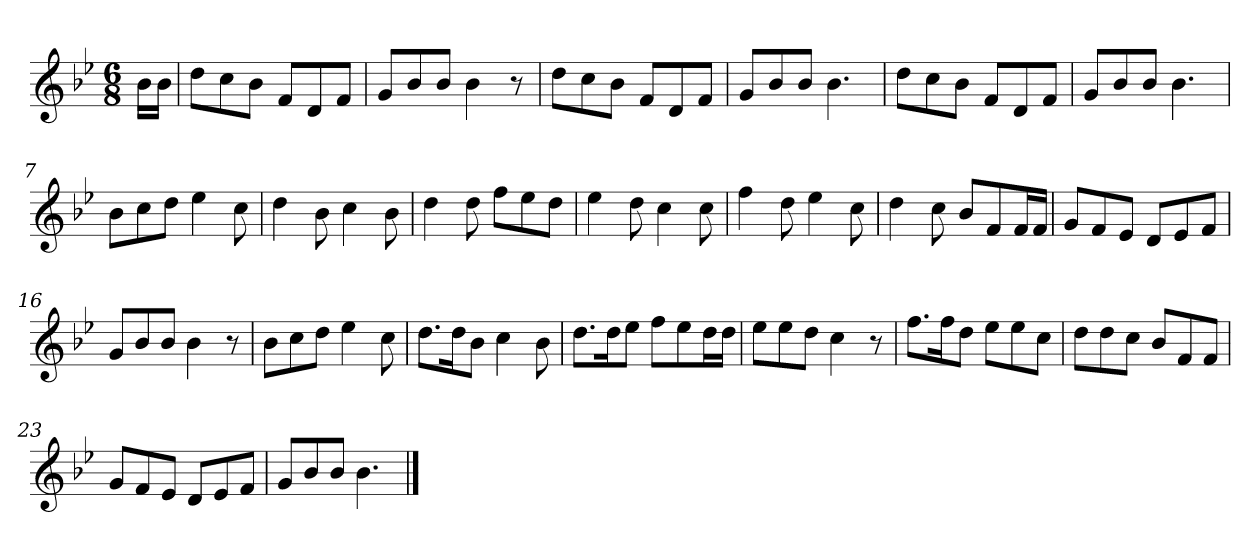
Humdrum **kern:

**kern
*part1
*staff1
*clefG2
*k[b-e-]
*B-:
*M6/8
=
16b-\LL
16b-\JJ
=1
8dd\L
8cc\
8b-\J
8f/L
8d/
8f/J
=2
8g/L
8b-/
8b-/J
4b-
8r
=3
8dd\L
8cc\
8b-\J
8f/L
8d/
8f/J
=4
8g/L
8b-/
8b-/J
4.b-
=5
8dd\L
8cc\
8b-\J
8f/L
8d/
8f/J
=6
8g/L
8b-/
8b-/J
4.b-
=7
8b-\L
8cc\
8dd\J
4ee-
8cc
=8
4dd
8b-
4cc
8b-
=9
4dd
8dd
8ff\L
8ee-\
8dd\J
=10
4ee-
8dd
4cc
8cc
=12
4ff
8dd
4ee-
8cc
=13
4dd
8cc
8b-/L
8f/
16f/L
16f/JJ
=15
8g/L
8f/
8e-/J
8d/L
8e-/
8f/J
=16
8g/L
8b-/
8b-/J
4b-
8r
=17
8b-\L
8cc\
8dd\J
4ee-
8cc
=18
8.dd\L
16dd\K
8b-\J
4cc
8b-
=19
8.dd\L
16dd\K
8ee-\J
8ff\L
8ee-\
16dd\L
16dd\JJ
=20
8ee-\L
8ee-\
8dd\J
4cc
8r
=21
8.ff\L
16ff\K
8dd\J
8ee-\L
8ee-\
8cc\J
=22
8dd\L
8dd\
8cc\J
8b-/L
8f/
8f/J
=23
8g/L
8f/
8e-/J
8d/L
8e-/
8f/J
=24
8g/L
8b-/
8b-/J
4.b-
==
*-
